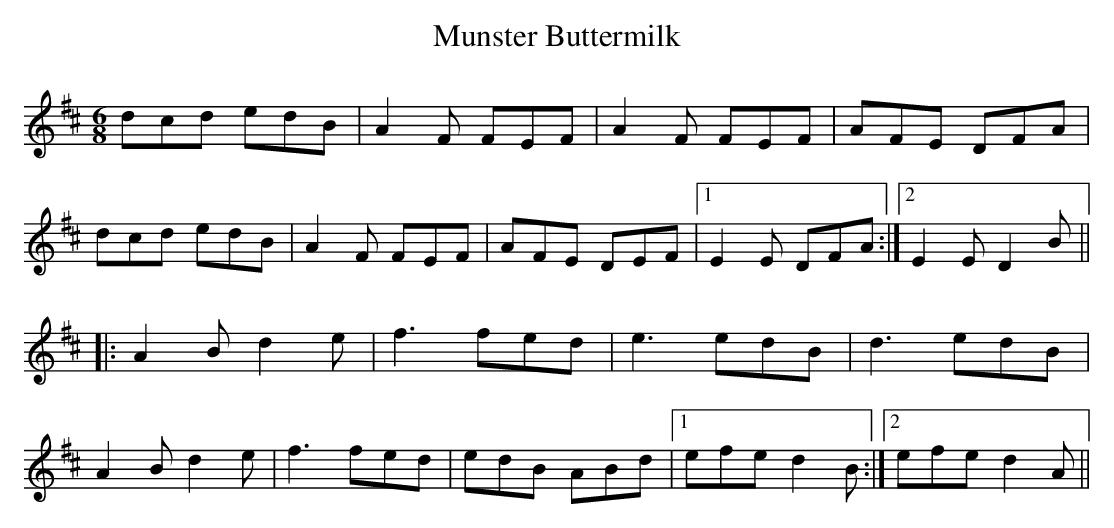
X:1
T:Munster Buttermilk
M:6/8
K:D
dcd edB|A2F FEF|A2F FEF|AFE DFA|
dcd edB|A2F FEF|AFE DEF|1 E2E DFA:|2 E2E D2B||
|:A2B d2e|f3 fed|e3 edB|d3 edB|
A2B d2e|f3 fed|edB ABd|1 efe d2B:|2 efe d2A||
